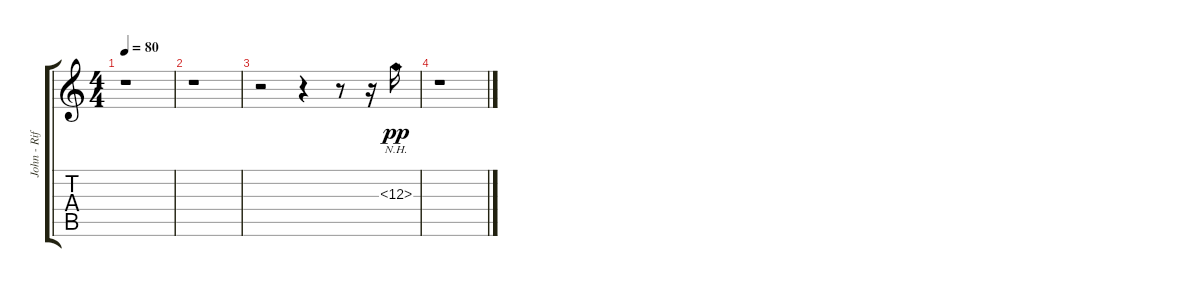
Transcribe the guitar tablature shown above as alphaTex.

\track ("John - Riff Guitar (Clean)" "John - Rif") {instrument electricguitarclean}
\staff {score tabs}
\tuning (E4 B3 G3 D3 A2 E2) {hide}
\ts (4 4)
\tempo 80
\clef g2
\ks c
r.1{dy f} |
r.1 |
r.2 r.4 r.8 r.16 12.3{nh}.16{dy pp} |
r.1
